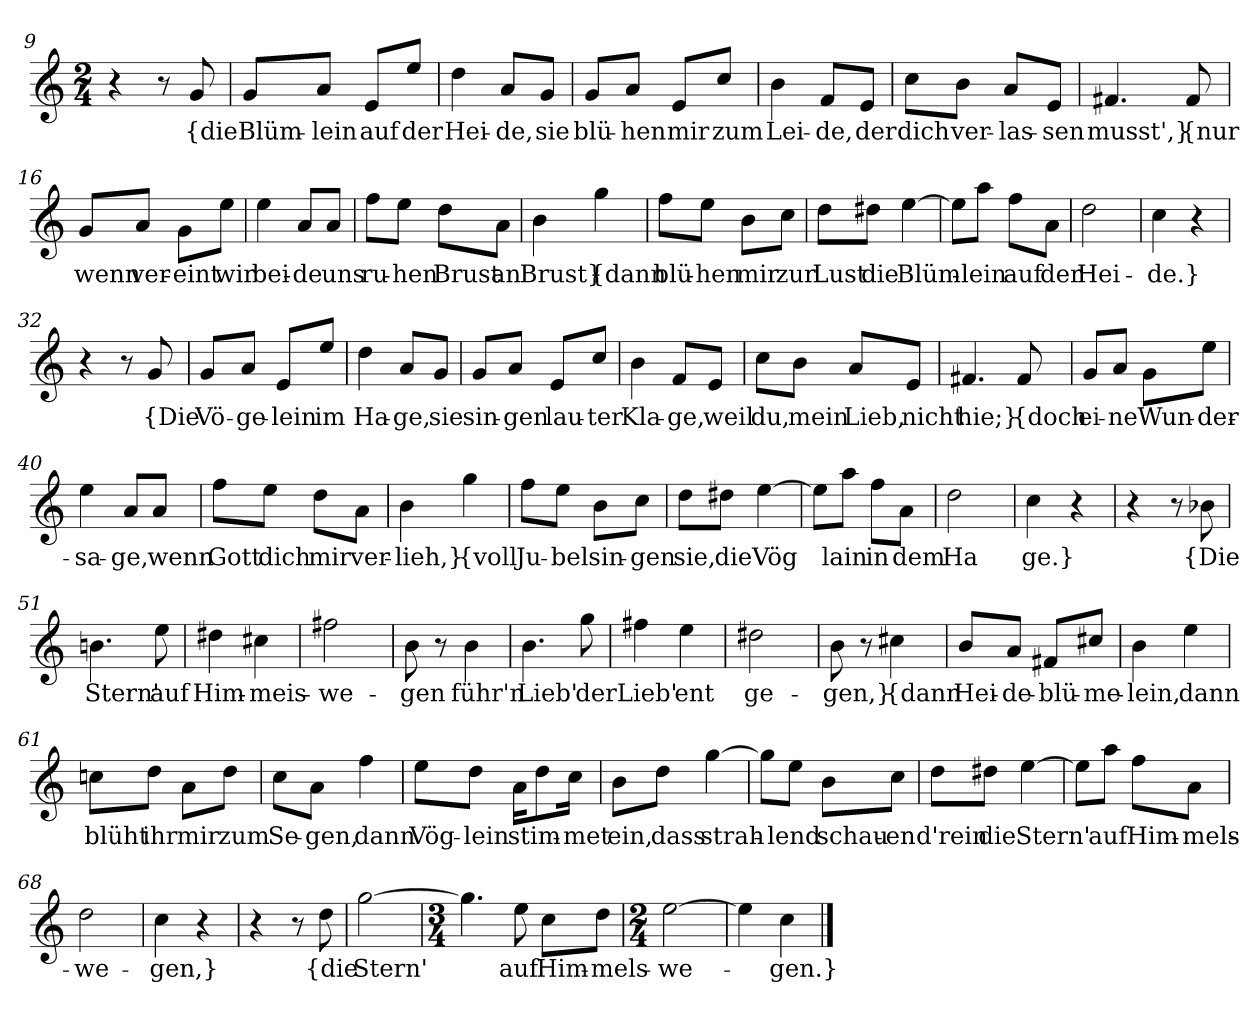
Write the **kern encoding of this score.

**kern	**text
*part1	*part1
*staff1	*staff1
*clefG2	*
*k[]	*
*M2/4	*
=9	=9
4r	.
8r	.
8g	{die
=10	=10
8g/L	Blüm-
8a/J	-lein
8e/L	auf
8ee/J	der
=11	=11
4dd	Hei-
8a/L	-de,
8g/J	sie
=12	=12
8g/L	blü-
8a/J	-hen
8e/L	mir
8cc/J	zum
=13	=13
4b	Lei-
8f/L	-de,
8e/J	der
=14	=14
8cc\L	dich
8b\J	ver-
8a/L	-las-
8e/J	-sen
=15	=15
4.f#X	musst',}
8f#	{nur
=16	=16
8g/L	wenn
8a/J	ver-
8g\L	-eint
8ee\J	wir
=17	=17
4ee	bei-
8a/L	-de
8a/J	uns
=18	=18
8ff\L	ru-
8ee\J	-hen
8dd\L	Brust
8a\J	an
=19	=19
4b	Brust}
4gg	{dann
=20	=20
8ff\L	blü-
8ee\J	-hen
8b\L	mir
8cc\J	zur
=21	=21
8dd\L	Lust
8dd#X\J	die
[4ee	Blüm-
=22	=22
8ee\L]	.
8aa\J	-lein
8ff\L	auf
8a\J	der
=23	=23
2dd	Hei-
=24	=24
4cc	-de.}
4r	.
=32	=32
4r	.
8r	.
8g	{Die
=33	=33
8g/L	Vö-
8a/J	-ge-
8e/L	-lein
8ee/J	im
=34	=34
4dd	Ha-
8a/L	-ge,
8g/J	sie
=35	=35
8g/L	sin-
8a/J	-gen
8e/L	lau-
8cc/J	-ter
=36	=36
4b	Kla-
8f/L	-ge,
8e/J	weil
=37	=37
8cc\L	du,
8b\J	mein
8a/L	Lieb,
8e/J	nicht
=38	=38
4.f#X	hie;}
8f#	{doch
=39	=39
8g/L	ei-
8a/J	-ne
8g\L	Wun-
8ee\J	-der-
=40	=40
4ee	-sa-
8a/L	-ge,
8a/J	wenn
=41	=41
8ff\L	Gott
8ee\J	dich
8dd\L	mir
8a\J	ver-
=42	=42
4b	-lieh,}
4gg	{voll
=43	=43
8ff\L	Ju-
8ee\J	-bel
8b\L	sin-
8cc\J	-gen
=44	=44
8dd\L	sie,
8dd#X\J	die
[4ee	Vög
=45	=45
8ee\L]	.
8aa\J	-lain
8ff\L	in
8a\J	dem
=46	=46
2dd	Ha
=47	=47
4cc	-ge.}
4r	.
=50	=50
4r	.
8r	.
8b-X	{Die
=51	=51
4.bn	Stern'
8ee	auf
=52	=52
4dd#X	Him-
4cc#X	-meis-
=53	=53
2ff#X	-we-
=54	=54
8b	-gen
8r	.
4b	führ'n
=55	=55
4.b	Lieb'
8gg	der
=56	=56
4ff#X	Lieb'
4ee	ent
=57	=57
2dd#X	-ge-
=58	=58
8b	-gen,}
8r	.
4cc#X	{dann
=59	=59
8b/L	Hei-
8a/J	-de-
8f#X/L	-blü-
8cc#X/J	-me-
=60	=60
4b	lein,
4ee	dann
=61	=61
8ccn\L	blüht
8dd\J	ihr
8a\L	mir
8dd\J	zum
=62	=62
8cc\L	Se-
8a\J	-gen,
4ff	dann
=63	=63
8ee\L	Vög-
8dd\J	-lein
16a\KL	stim-
8dd\	.
16cc\Jk	-met
=64	=64
8b\L	ein,
8dd\J	dass
[4gg	strah-
=65	=65
8gg\L]	.
8ee\J	-lend
8b\L	schau-
8cc\J	-en
=66	=66
8dd\L	d'rein
8dd#X\J	die
[4ee	Stern'
=67	=67
8ee\L]	.
8aa\J	auf
8ff\L	Him-
8a\J	-mels-
=68	=68
2dd	-we-
=69	=69
4cc	-gen,}
4r	.
=71	=71
4r	.
8r	.
8dd	{die
=72	=72
[2gg	Stern'
=73	=73
*M3/4	*
4.gg]	.
8ee	auf
8cc\L	Him-
8dd\J	-mels-
=74	=74
*M2/4	*
[2ee	-we-
=75	=75
4ee]	.
4cc	-gen.}
==	==
*-	*-
